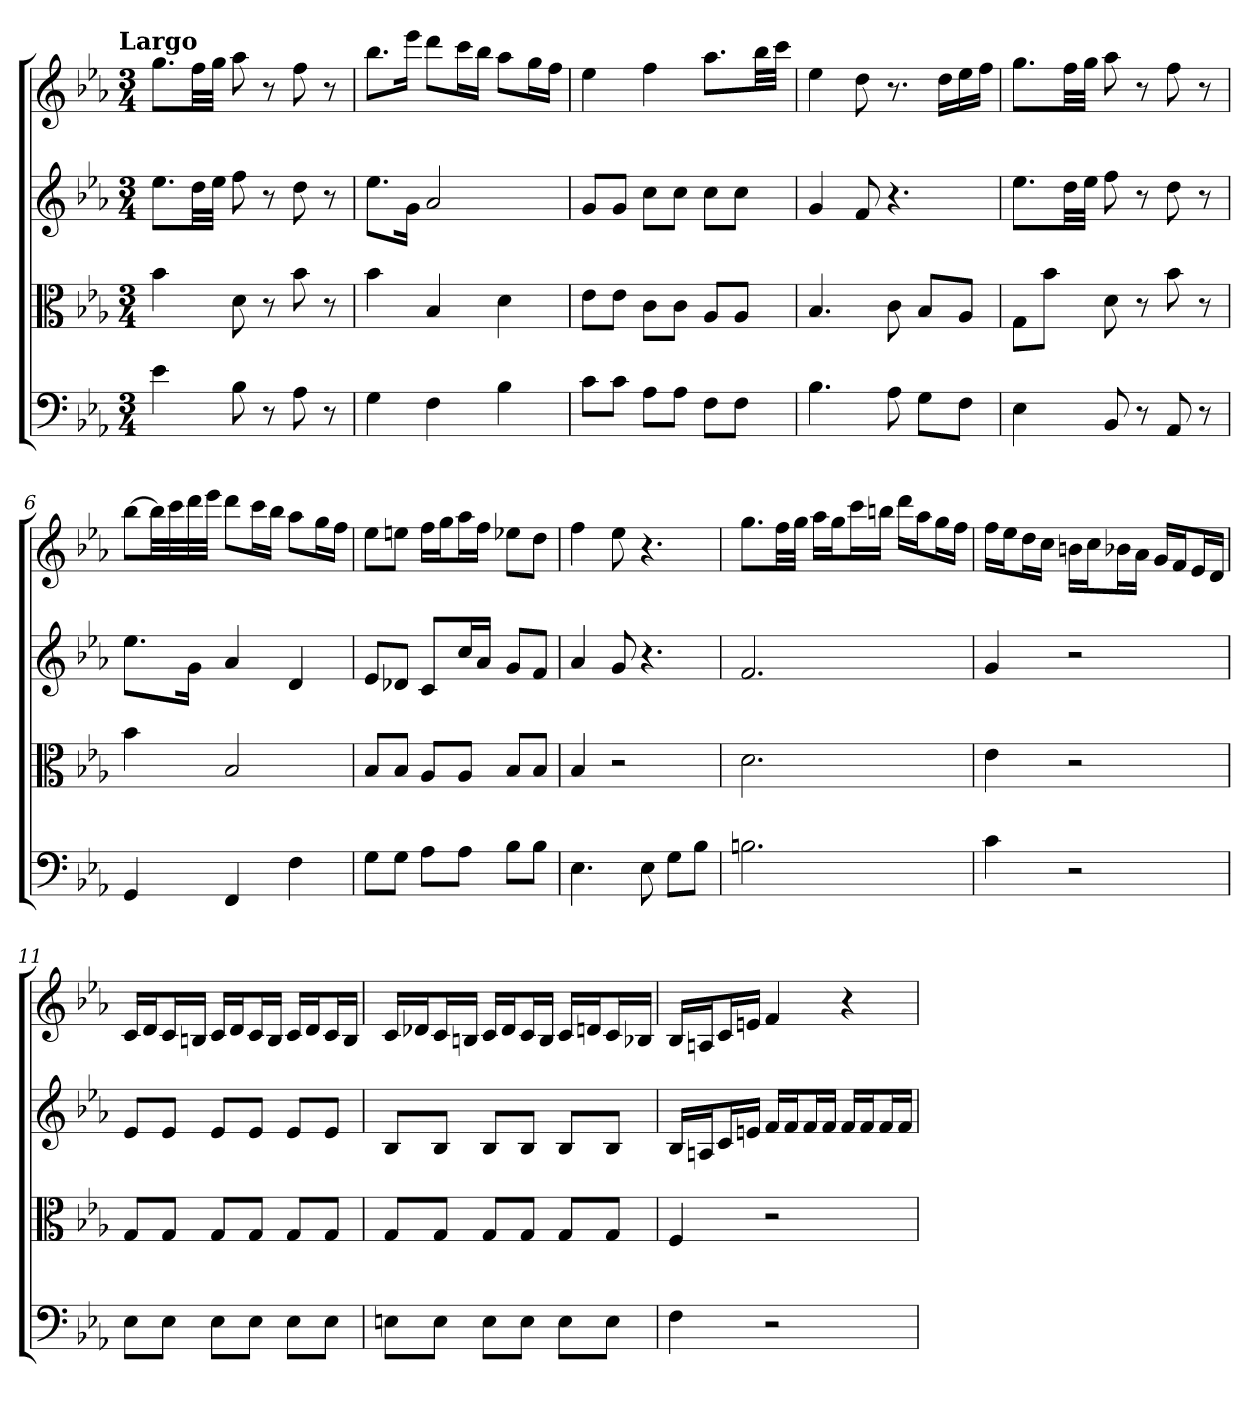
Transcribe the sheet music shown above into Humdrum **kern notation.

**kern	**kern	**kern	**kern
*part4	*part3	*part2	*part1
*staff4	*staff3	*staff2	*staff1
*clefF4	*clefC3	*	*
*k[b-e-a-]	*k[b-e-a-]	*k[b-e-a-]	*k[b-e-a-]
*E-:	*E-:	*E-:	*E-:
!!LO:TX:omd:t=Largo
*M3/4	*M3/4	*M3/4	*M3/4
*MM46	*MM46	*MM46	*MM46
=	=	=	=
4e-	4b-	8.ee-L	8.ggL
.	.	32ddLL	32ffLL
.	.	32ee-JJJ	32ggJJJ
8B-	8d	8ff	8aa-
8r	8r	8r	8r
8A-	8b-	8dd	8ff
8r	8r	8r	8r
=2	=2	=2	=2
4G	4b-	8.ee-L	8.bb-L
.	.	16gJk	16eee-Jk
4F	4B-	2a-	8dddL
.	.	.	16cccL
.	.	.	16bb-JJ
4B-	4d	.	8aa-L
.	.	.	16ggL
.	.	.	16ffJJ
=3	=3	=3	=3
8c\L	8e-\L	8gL	4ee-
8c\J	8e-\J	8gJ	.
8A-\L	8c\L	8ccL	4ff
8A-\J	8c\J	8ccJ	.
8F\L	8A-/L	8ccL	8.aa-L
8F\J	8A-/J	8ccJ	.
.	.	.	32bb-LL
.	.	.	32cccJJJ
=4	=4	=4	=4
4.B-	4.B-	4g	4ee-
.	.	8f	8dd
8A-	8c	4.r	8.r
8G\L	8B-/L	.	.
.	.	.	16ddLL
8F\J	8A-/J	.	16ee-
.	.	.	16ffJJ
=5	=5	=5	=5
4E-	8G\L	8.ee-L	8.ggL
.	8b-\J	.	.
.	.	32ddLL	32ffLL
.	.	32ee-JJJ	32ggJJJ
8BB-	8d	8ff	8aa-
8r	8r	8r	8r
8AA-	8b-	8dd	8ff
8r	8r	8r	8r
=6	=6	=6	=6
4GG	4b-	8.ee-L	[8bb-L
.	.	.	32bb-LL]
.	.	.	32ccc
.	.	16gJk	32ddd
.	.	.	32eee-JJJ
4FF	2B-	4a-	8dddL
.	.	.	16cccL
.	.	.	16bb-JJ
4F	.	4d	8aa-L
.	.	.	16ggL
.	.	.	16ffJJ
=7	=7	=7	=7
8G\L	8B-/L	8e-L	8ee-L
8G\J	8B-/J	8d-XJ	8eenJ
8A-\L	8A-/L	8cL	16ffLL
.	.	.	16ggJ
8A-\J	8A-/J	16ccL	16aa-L
.	.	16a-JJ	16ffJJ
8B-\L	8B-/L	8gL	8ee-XL
8B-\J	8B-/J	8fJ	8ddJ
=8	=8	=8	=8
4.E-	4B-	4a-	4ff
.	2r	8g	8ee-
8E-	.	4.r	4.r
8G\L	.	.	.
8B-\J	.	.	.
=9	=9	=9	=9
2.Bn	2.d	2.f	8.ggL
.	.	.	32ffLL
.	.	.	32ggJJJ
.	.	.	16aa-LL
.	.	.	16ggJ
.	.	.	16cccL
.	.	.	16bbnJJ
.	.	.	16dddLL
.	.	.	16aa-J
.	.	.	16ggL
.	.	.	16ffJJ
=10	=10	=10	=10
4c	4e-	4g	16ffLL
.	.	.	16ee-J
.	.	.	16ddL
.	.	.	16ccJJ
2r	2r	2r	16bnLL
.	.	.	16ccJ
.	.	.	16b-XL
.	.	.	16a-JJ
.	.	.	16gLL
.	.	.	16fJ
.	.	.	16e-L
.	.	.	16dJJ
=11	=11	=11	=11
8E-\L	8G/L	8e-L	16cLL
.	.	.	16dJ
8E-\J	8G/J	8e-J	16cL
.	.	.	16BnJJ
8E-\L	8G/L	8e-L	16cLL
.	.	.	16dJ
8E-\J	8G/J	8e-J	16cL
.	.	.	16BJJ
8E-\L	8G/L	8e-L	16cLL
.	.	.	16dJ
8E-\J	8G/J	8e-J	16cL
.	.	.	16BJJ
=12	=12	=12	=12
8En\L	8G/L	8B-L	16cLL
.	.	.	16d-XJ
8E\J	8G/J	8B-J	16cL
.	.	.	16BnJJ
8E\L	8G/L	8B-L	16cLL
.	.	.	16d-J
8E\J	8G/J	8B-J	16cL
.	.	.	16BJJ
8E\L	8G/L	8B-L	16cLL
.	.	.	16dnJ
8E\J	8G/J	8B-J	16cL
.	.	.	16B-XJJ
=13	=13	=13	=13
4F	4F	16B-LL	16B-LL
.	.	16AnJ	16AnJ
.	.	16cL	16cL
.	.	16enJJ	16enJJ
2r	2r	16fLL	4f
.	.	16fJ	.
.	.	16fL	.
.	.	16fJJ	.
.	.	16fLL	4r
.	.	16fJ	.
.	.	16fL	.
.	.	16fJJ	.
=	=	=	=
*-	*-	*-	*-
